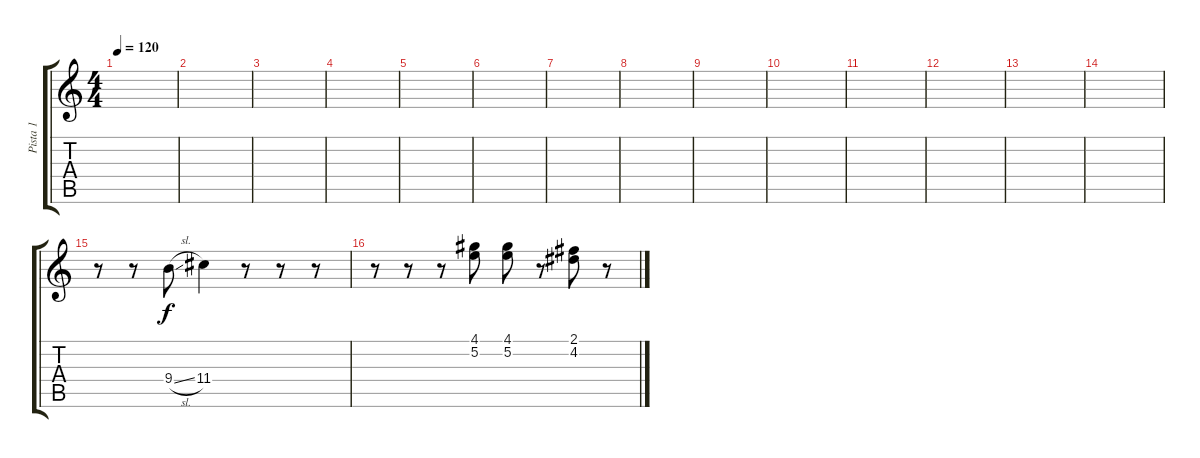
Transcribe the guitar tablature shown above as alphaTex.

\track ("Pista 1" "Pista 1") {instrument electricguitarclean}
\staff {score tabs}
\tuning (E4 B3 G3 D3 A2 E2) {hide}
\ts (4 4)
\tempo 120
\clef g2
\ks c
|
|
|
|
|
|
|
|
|
|
|
|
|
|
r.8 r.8 9.4{sl}.8 11.4.4 r.8 r.8 r.8 |
r.8 r.8 r.8 (4.1 5.2).8 (4.1 5.2).8 r.8 (2.1 4.2).8 r.8
